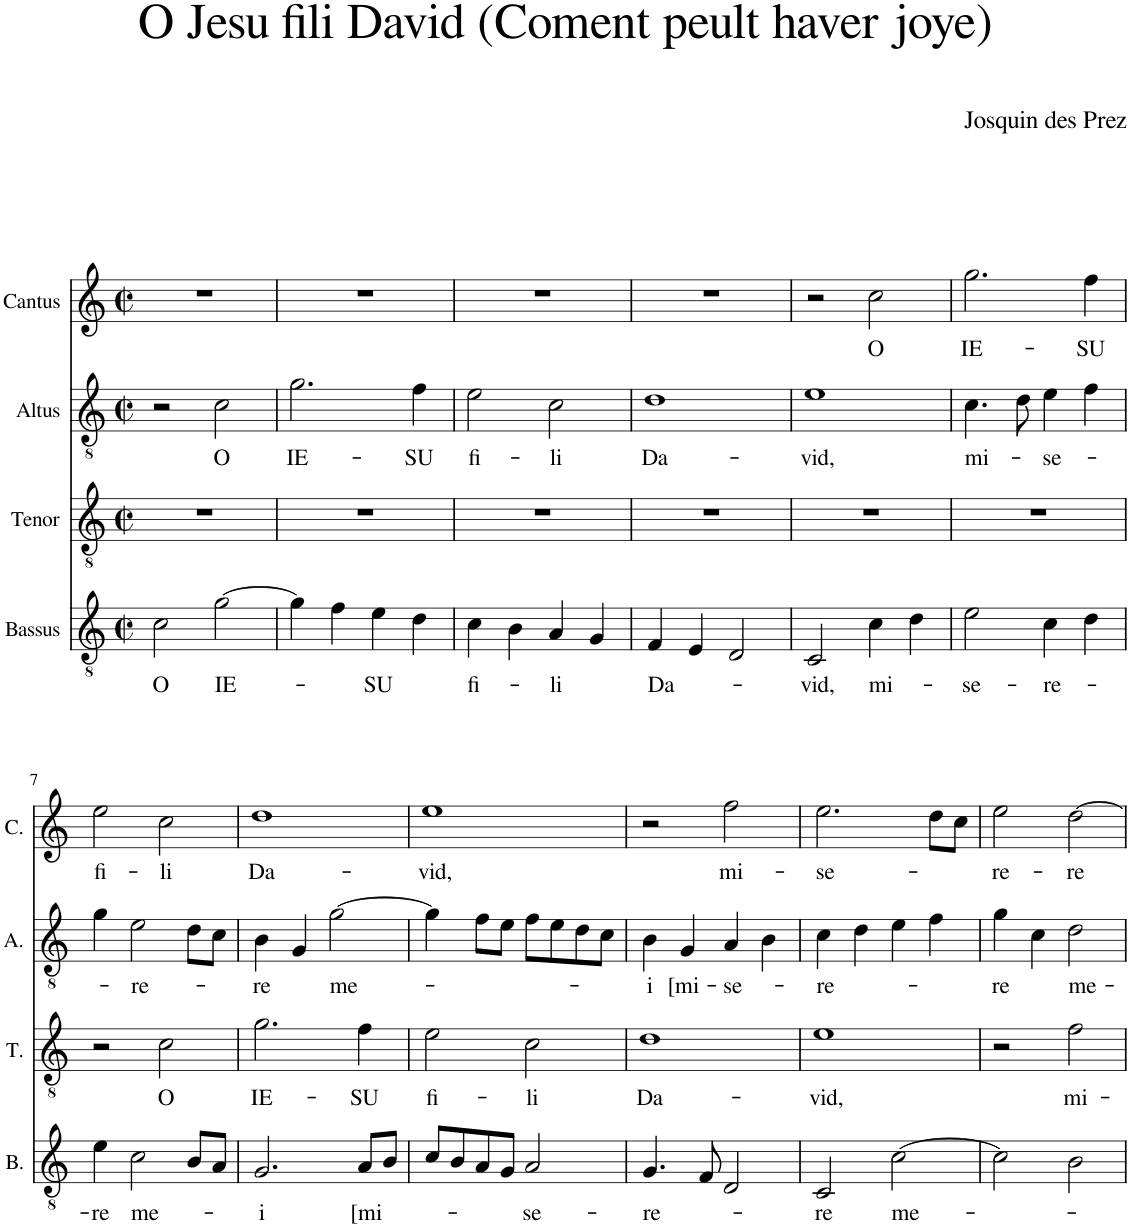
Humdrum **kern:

**kern	**text	**kern	**text	**kern	**text	**kern	**text
*part4	*part4	*part3	*part3	*part2	*part2	*part1	*part1
*staff4	*staff4	*staff3	*staff3	*staff2	*staff2	*staff1	*staff1
*I"Bassus	*	*I"Tenor	*	*I"Altus	*	*I"Cantus	*
*I'B.	*	*I'T.	*	*I'A.	*	*I'C.	*
*clefGv2	*	*clefGv2	*	*clefGv2	*	*clefG2	*
*k[]	*	*k[]	*	*k[]	*	*k[]	*
*M2/2	*	*M2/2	*	*M2/2	*	*M2/2	*
*met(c|)	*	*met(c|)	*	*met(c|)	*	*met(c|)	*
=1	=1	=1	=1	=1	=1	=1	=1
!	!LO:LY:b	!	!	!	!	!	!
2c\	O	1r	.	2r	.	1r	.
!	!LO:LY:b	!	!	!	!LO:LY:b	!	!
[2g\	IE-	.	.	2c\	O	.	.
=2	=2	=2	=2	=2	=2	=2	=2
!	!	!	!	!	!LO:LY:b	!	!
4g\]	.	1r	.	2.g\	IE-	1r	.
4f\	.	.	.	.	.	.	.
!	!LO:LY:b	!	!	!	!	!	!
4e\	-SU	.	.	.	.	.	.
!	!	!	!	!	!LO:LY:b	!	!
4d\	.	.	.	4f\	-SU	.	.
=3	=3	=3	=3	=3	=3	=3	=3
!	!LO:LY:b	!	!	!	!LO:LY:b	!	!
4c\	fi-	1r	.	2e\	fi-	1r	.
4B\	.	.	.	.	.	.	.
!	!LO:LY:b	!	!	!	!LO:LY:b	!	!
4A/	-li	.	.	2c\	-li	.	.
4G/	.	.	.	.	.	.	.
=4	=4	=4	=4	=4	=4	=4	=4
!	!LO:LY:b	!	!	!	!LO:LY:b	!	!
4F/	Da-	1r	.	1d	Da-	1r	.
4E/	.	.	.	.	.	.	.
2D/	.	.	.	.	.	.	.
=5	=5	=5	=5	=5	=5	=5	=5
!	!LO:LY:b	!	!	!	!LO:LY:b	!	!
2C/	-vid,	1r	.	1e	-vid,	2r	.
!	!LO:LY:b	!	!	!	!	!	!LO:LY:b
4c\	mi-	.	.	.	.	2cc\	O
4d\	.	.	.	.	.	.	.
=6	=6	=6	=6	=6	=6	=6	=6
!	!LO:LY:b	!	!	!	!LO:LY:b	!	!LO:LY:b
2e\	-se-	1r	.	4.c\	mi-	2.gg\	IE-
.	.	.	.	8d\	.	.	.
!	!LO:LY:b	!	!	!	!LO:LY:b	!	!
4c\	-re-	.	.	4e\	-se-	.	.
!	!	!	!	!	!	!	!LO:LY:b
4d\	.	.	.	4f\	.	4ff\	-SU
!!LO:LB:g=z
=7	=7	=7	=7	=7	=7	=7	=7
!	!LO:LY:b	!	!	!	!	!	!LO:LY:b
4e\	-re	2r	.	4g\	.	2ee\	fi-
!	!LO:LY:b	!	!	!	!LO:LY:b	!	!
2c\	me-	.	.	2e\	-re-	.	.
!	!	!	!LO:LY:b	!	!	!	!LO:LY:b
.	.	2c\	O	.	.	2cc\	-li
8B/L	.	.	.	8d\L	.	.	.
8A/J	.	.	.	8c\J	.	.	.
=8	=8	=8	=8	=8	=8	=8	=8
!	!LO:LY:b	!	!LO:LY:b	!	!LO:LY:b	!	!LO:LY:b
2.G/	-i	2.g\	IE-	4B\	re	1dd	Da-
.	.	.	.	4G/	.	.	.
!	!	!	!	!	!LO:LY:b	!	!
.	.	.	.	[2g\	me-	.	.
!	!LO:LY:b	!	!LO:LY:b	!	!	!	!
8A/L	[mi-	4f\	-SU	.	.	.	.
8B/J	.	.	.	.	.	.	.
=9	=9	=9	=9	=9	=9	=9	=9
!	!	!	!LO:LY:b	!	!	!	!LO:LY:b
8c/L	.	2e\	fi-	4g\]	.	1ee	-vid,
8B/	.	.	.	.	.	.	.
8A/	.	.	.	8f\L	.	.	.
8G/J	.	.	.	8e\J	.	.	.
!	!LO:LY:b	!	!LO:LY:b	!	!	!	!
2A/	-se-	2c\	-li	8f\L	.	.	.
.	.	.	.	8e\	.	.	.
.	.	.	.	8d\	.	.	.
.	.	.	.	8c\J	.	.	.
=10	=10	=10	=10	=10	=10	=10	=10
!	!LO:LY:b	!	!LO:LY:b	!	!LO:LY:b	!	!
4.G/	-re-	1d	Da-	4B\	i	2r	.
!	!	!	!	!	!LO:LY:b	!	!
.	.	.	.	4G/	[mi-	.	.
8F/	.	.	.	.	.	.	.
!	!	!	!	!	!LO:LY:b	!	!LO:LY:b
2D/	.	.	.	4A/	-se-	2ff\	mi-
.	.	.	.	4B\	.	.	.
=11	=11	=11	=11	=11	=11	=11	=11
!	!LO:LY:b	!	!LO:LY:b	!	!LO:LY:b	!	!LO:LY:b
2C/	-re	1e	-vid,	4c\	-re-	2.ee\	-se-
.	.	.	.	4d\	.	.	.
!	!LO:LY:b	!	!	!	!	!	!
[2c\	me-	.	.	4e\	.	.	.
.	.	.	.	4f\	.	8dd\L	.
.	.	.	.	.	.	8cc\J	.
=12	=12	=12	=12	=12	=12	=12	=12
!	!	!	!	!	!LO:LY:b	!	!LO:LY:b
2c\]	.	2r	.	4g\	re	2ee\	re-
.	.	.	.	4c\	.	.	.
!	!	!	!LO:LY:b	!	!LO:LY:b	!	!LO:LY:b
2B\	.	2f\	mi-	2d\	me-	[2dd\	-re
=	=	=	=	=	=	=	=
*-	*-	*-	*-	*-	*-	*-	*-
